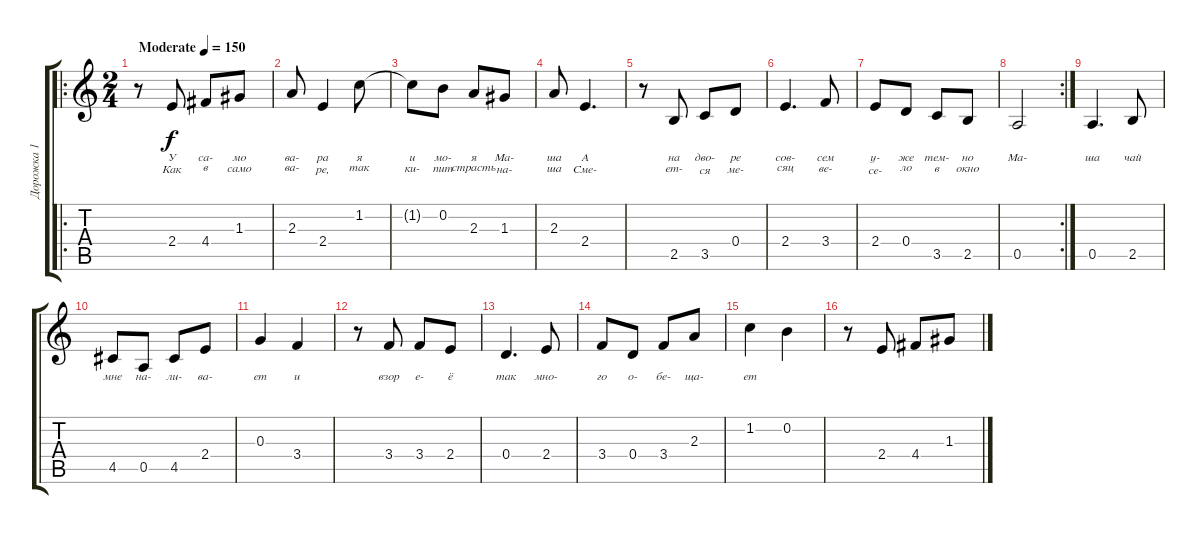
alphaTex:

\track ("Дорожка 1" "Дорожка 1") {instrument acousticguitarnylon}
\staff {score tabs}
\tuning (E4 B3 G3 D3 A2 E2) {hide}
\ro
\ts (2 4)
\tempo (150 "Moderate")
\clef g2
\ks c
r.8{dy f instrument acousticguitarnylon} 2.4.8{lyrics (0 "У") lyrics (1 "Как") lyrics (2 "") lyrics (3 "") lyrics (4 "")} 4.4.8{lyrics (0 "са-") lyrics (1 "в") lyrics (2 "") lyrics (3 "") lyrics (4 "")} 1.3.8{lyrics (0 "мо") lyrics (1 "само") lyrics (2 "") lyrics (3 "") lyrics (4 "")} |
2.3.8{lyrics (0 "ва-") lyrics (1 "ва-") lyrics (2 "") lyrics (3 "") lyrics (4 "")} 2.4.4{lyrics (0 "ра") lyrics (1 "ре,") lyrics (2 "") lyrics (3 "") lyrics (4 "")} 1.2.8{lyrics (0 "я") lyrics (1 "так") lyrics (2 "") lyrics (3 "") lyrics (4 "")} |
1.2{t}.8{lyrics (0 "и") lyrics (1 "ки-") lyrics (2 "") lyrics (3 "") lyrics (4 "")} 0.2.8{lyrics (0 "мо-") lyrics (1 "пит") lyrics (2 "") lyrics (3 "") lyrics (4 "")} 2.3.8{lyrics (0 "я") lyrics (1 "страсть") lyrics (2 "") lyrics (3 "") lyrics (4 "")} 1.3.8{lyrics (0 "Ма-") lyrics (1 "на-") lyrics (2 "") lyrics (3 "") lyrics (4 "")} |
2.3.8{lyrics (0 "ша") lyrics (1 "ша") lyrics (2 "") lyrics (3 "") lyrics (4 "")} 2.4.4{d lyrics (0 "А") lyrics (1 "Сме-") lyrics (2 "") lyrics (3 "") lyrics (4 "")} |
r.8 2.5.8{lyrics (0 "на") lyrics (1 "ет-") lyrics (2 "") lyrics (3 "") lyrics (4 "")} 3.5.8{lyrics (0 "дво-") lyrics (1 "ся") lyrics (2 "") lyrics (3 "") lyrics (4 "")} 0.4.8{lyrics (0 "ре") lyrics (1 "ме-") lyrics (2 "") lyrics (3 "") lyrics (4 "")} |
2.4.4{d lyrics (0 "сов-") lyrics (1 "сяц") lyrics (2 "") lyrics (3 "") lyrics (4 "")} 3.4.8{lyrics (0 "сем") lyrics (1 "ве-") lyrics (2 "") lyrics (3 "") lyrics (4 "")} |
2.4.8{lyrics (0 "у-") lyrics (1 "се-") lyrics (2 "") lyrics (3 "") lyrics (4 "")} 0.4.8{lyrics (0 "же") lyrics (1 "ло") lyrics (2 "") lyrics (3 "") lyrics (4 "")} 3.5.8{lyrics (0 "тем-") lyrics (1 "в") lyrics (2 "") lyrics (3 "") lyrics (4 "")} 2.5.8{lyrics (0 "но") lyrics (1 "окно") lyrics (2 "") lyrics (3 "") lyrics (4 "")} |
\rc 2
0.5.2{lyrics (0 "Ма-") lyrics (1 "") lyrics (2 "") lyrics (3 "") lyrics (4 "")} |
0.5.4{d lyrics (0 "ша") lyrics (1 "") lyrics (2 "") lyrics (3 "") lyrics (4 "")} 2.5.8{lyrics (0 "чай") lyrics (1 "") lyrics (2 "") lyrics (3 "") lyrics (4 "")} |
4.5.8{lyrics (0 "мне") lyrics (1 "") lyrics (2 "") lyrics (3 "") lyrics (4 "")} 0.5.8{lyrics (0 "на-") lyrics (1 "") lyrics (2 "") lyrics (3 "") lyrics (4 "")} 4.5.8{lyrics (0 "ли-") lyrics (1 "") lyrics (2 "") lyrics (3 "") lyrics (4 "")} 2.4.8{lyrics (0 "ва-") lyrics (1 "") lyrics (2 "") lyrics (3 "") lyrics (4 "")} |
0.3.4{lyrics (0 "ет") lyrics (1 "") lyrics (2 "") lyrics (3 "") lyrics (4 "")} 3.4.4{lyrics (0 "и") lyrics (1 "") lyrics (2 "") lyrics (3 "") lyrics (4 "")} |
r.8 3.4.8{lyrics (0 "взор") lyrics (1 "") lyrics (2 "") lyrics (3 "") lyrics (4 "")} 3.4.8{lyrics (0 "е-") lyrics (1 "") lyrics (2 "") lyrics (3 "") lyrics (4 "")} 2.4.8{lyrics (0 "ё") lyrics (1 "") lyrics (2 "") lyrics (3 "") lyrics (4 "")} |
0.4.4{d lyrics (0 "так") lyrics (1 "") lyrics (2 "") lyrics (3 "") lyrics (4 "")} 2.4.8{lyrics (0 "мно-") lyrics (1 "") lyrics (2 "") lyrics (3 "") lyrics (4 "")} |
3.4.8{lyrics (0 "го") lyrics (1 "") lyrics (2 "") lyrics (3 "") lyrics (4 "")} 0.4.8{lyrics (0 "о-") lyrics (1 "") lyrics (2 "") lyrics (3 "") lyrics (4 "")} 3.4.8{lyrics (0 "бе-") lyrics (1 "") lyrics (2 "") lyrics (3 "") lyrics (4 "")} 2.3.8{lyrics (0 "ща-") lyrics (1 "") lyrics (2 "") lyrics (3 "") lyrics (4 "")} |
1.2.4{lyrics (0 "ет") lyrics (1 "") lyrics (2 "") lyrics (3 "") lyrics (4 "")} 0.2.4 |
r.8 2.4.8 4.4.8 1.3.8
